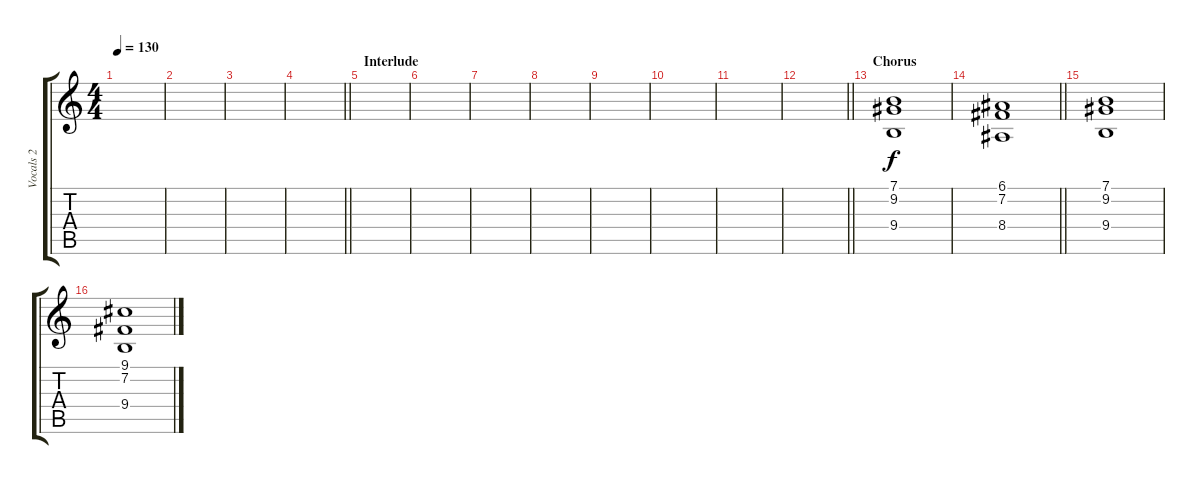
\track ("Vocals 2" "Vocals 2") {instrument voiceoohs}
\staff {score tabs}
\tuning (E4 B3 G3 D3 A2 D2) {hide}
\ts (4 4)
\tempo 130
\clef g2
\ks c
|
|
|
\barLineRight lightlight
|
\section ("" "Interlude")
|
|
|
|
|
|
|
\barLineRight lightlight
|
\section ("" "Chorus")
(7.1 9.2 9.4).1 |
\barLineRight lightlight
(6.1 7.2 8.4).1 |
(7.1 9.2 9.4).1 |
(9.1 7.2 9.4).1
